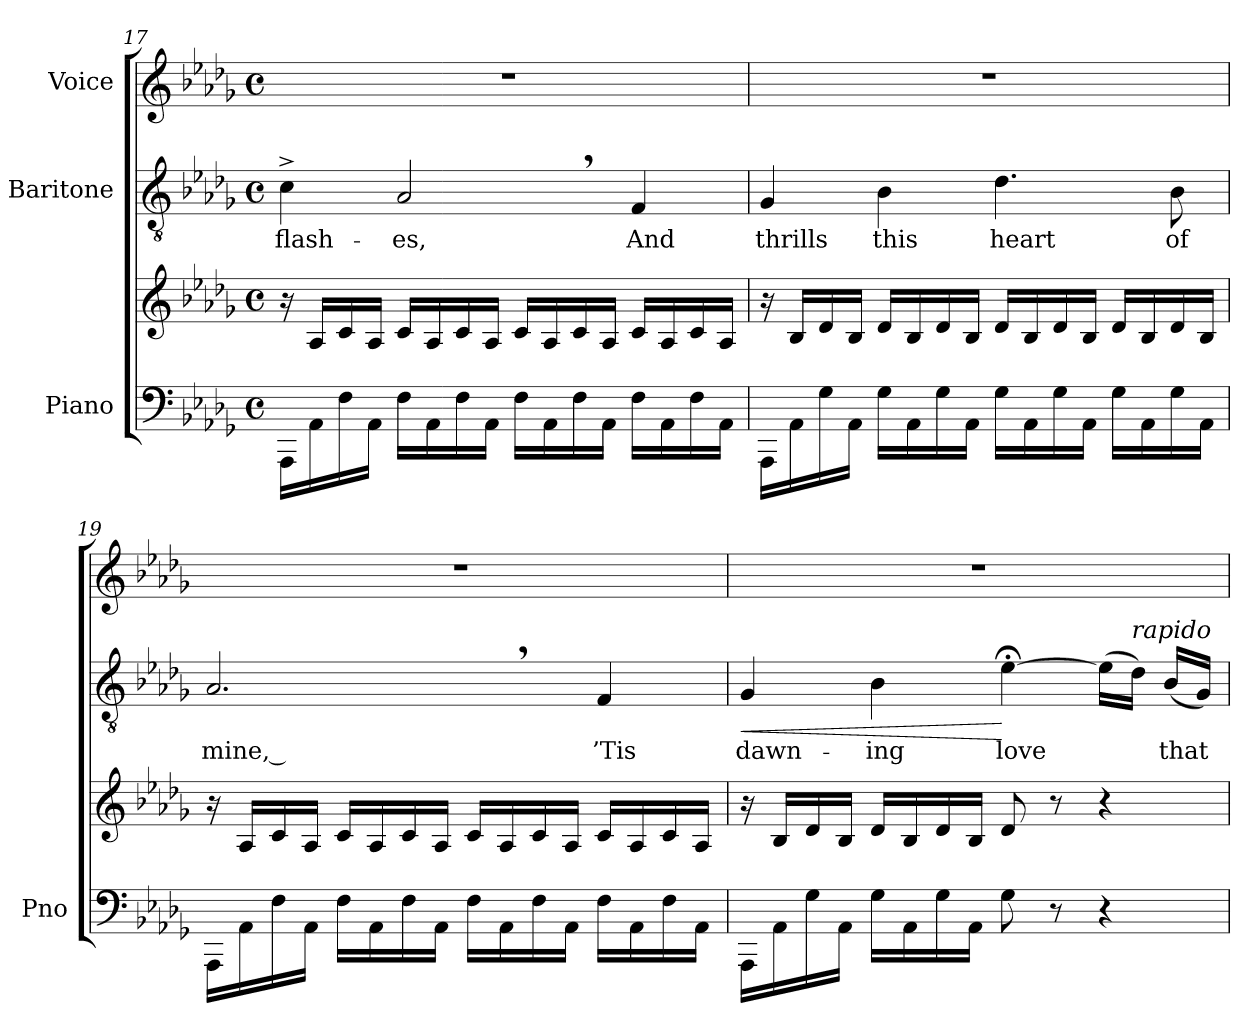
**kern	**kern	**kern	**text	**dynam	**kern
*part3	*part3	*part2	*part2	*part2	*part1
*staff4	*staff3	*staff2	*staff2	*staff2	*staff1
*I"Piano	*	*I"Baritone	*	*	*I"Voice
*I'Pno	*	*	*	*	*
*clefF4	*clefG2	*clefGv2	*	*	*clefG2
*k[b-e-a-d-g-]	*k[b-e-a-d-g-]	*k[b-e-a-d-g-]	*	*	*k[b-e-a-d-g-]
*M4/4	*M4/4	*M4/4	*	*	*M4/4
*met(c)	*met(c)	*met(c)	*	*	*met(c)
=17	=17	=17	=17	=17	=17
16AAA-\LL	16r	4c^\	flash-	.	1r
16AA-\	16A-/LL	.	.	.	.
16F\	16c/	.	.	.	.
16AA-\JJ	16A-/JJ	.	.	.	.
16F\LL	16c/LL	2A-,/	-es,	.	.
16AA-\	16A-/	.	.	.	.
16F\	16c/	.	.	.	.
16AA-\JJ	16A-/JJ	.	.	.	.
16F\LL	16c/LL	.	.	.	.
16AA-\	16A-/	.	.	.	.
16F\	16c/	.	.	.	.
16AA-\JJ	16A-/JJ	.	.	.	.
16F\LL	16c/LL	4F/	And	.	.
16AA-\	16A-/	.	.	.	.
16F\	16c/	.	.	.	.
16AA-\JJ	16A-/JJ	.	.	.	.
=18	=18	=18	=18	=18	=18
16AAA-\LL	16r	4G-/	thrills	.	1r
16AA-\	16B-/LL	.	.	.	.
16G-\	16d-/	.	.	.	.
16AA-\JJ	16B-/JJ	.	.	.	.
16G-\LL	16d-/LL	4B-\	this	.	.
16AA-\	16B-/	.	.	.	.
16G-\	16d-/	.	.	.	.
16AA-\JJ	16B-/JJ	.	.	.	.
16G-\LL	16d-/LL	4.d-\	heart	.	.
16AA-\	16B-/	.	.	.	.
16G-\	16d-/	.	.	.	.
16AA-\JJ	16B-/JJ	.	.	.	.
16G-\LL	16d-/LL	.	.	.	.
16AA-\	16B-/	.	.	.	.
16G-\	16d-/	8B-\	of	.	.
16AA-\JJ	16B-/JJ	.	.	.	.
=19	=19	=19	=19	=19	=19
16AAA-\LL	16r	2.A-,/	mine,__	.	1r
16AA-\	16A-/LL	.	.	.	.
16F\	16c/	.	.	.	.
16AA-\JJ	16A-/JJ	.	.	.	.
16F\LL	16c/LL	.	.	.	.
16AA-\	16A-/	.	.	.	.
16F\	16c/	.	.	.	.
16AA-\JJ	16A-/JJ	.	.	.	.
16F\LL	16c/LL	.	.	.	.
16AA-\	16A-/	.	.	.	.
16F\	16c/	.	.	.	.
16AA-\JJ	16A-/JJ	.	.	.	.
16F\LL	16c/LL	4F/	’Tis	.	.
16AA-\	16A-/	.	.	.	.
16F\	16c/	.	.	.	.
16AA-\JJ	16A-/JJ	.	.	.	.
=20	=20	=20	=20	=20	=20
!	!	!	!	!LO:HP:b	!
16AAA-\LL	16r	4G-/	dawn-	<	1r
16AA-\	16B-/LL	.	.	.	.
16G-\	16d-/	.	.	.	.
16AA-\JJ	16B-/JJ	.	.	.	.
16G-\LL	16d-/LL	4B-\	-ing	.	.
16AA-\	16B-/	.	.	.	.
16G-\	16d-/	.	.	.	.
16AA-\JJ	16B-/JJ	.	.	.	.
8G-\	8d-/	[4e-;<\	love	[	.
8r	8r	.	.	.	.
4r	4r	(16e-\LL]	.	.	.
!	!	!LO:TX:i:t=rapido	!	!	!
.	.	16d-\JJ)	.	.	.
.	.	(16B-/LL	that	.	.
.	.	16G-/JJ)	.	.	.
=	=	=	=	=	=
*-	*-	*-	*-	*-	*-
